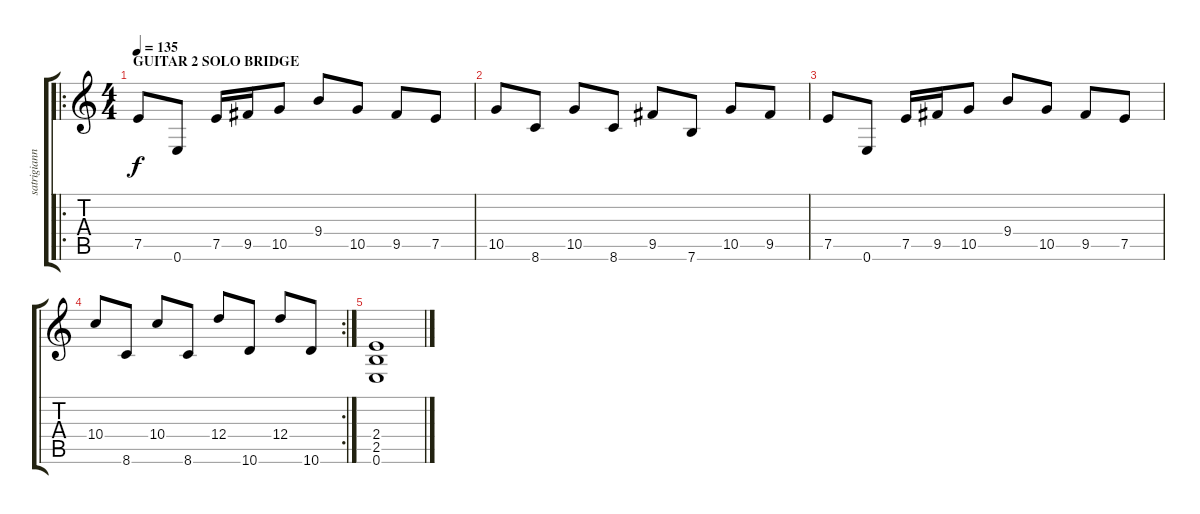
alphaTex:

\track ("satrigiannis" "satrigiann") {instrument distortionguitar}
\staff {score tabs}
\tuning (E4 B3 G3 D3 A2 E2) {hide}
\ro
\ts (4 4)
\section ("" "GUITAR 2 SOLO BRIDGE")
\tempo 135
\clef g2
\ks c
7.5.8{dy f} 0.6.8 7.5.16 9.5.16 10.5.8 9.4.8 10.5.8 9.5.8 7.5.8 |
10.5.8 8.6.8 10.5.8 8.6.8 9.5.8 7.6.8 10.5.8 9.5.8 |
7.5.8 0.6.8 7.5.16 9.5.16 10.5.8 9.4.8 10.5.8 9.5.8 7.5.8 |
\rc 2
10.4.8 8.6.8 10.4.8 8.6.8 12.4.8 10.6.8 12.4.8 10.6.8 |
(2.4 2.5 0.6).1
